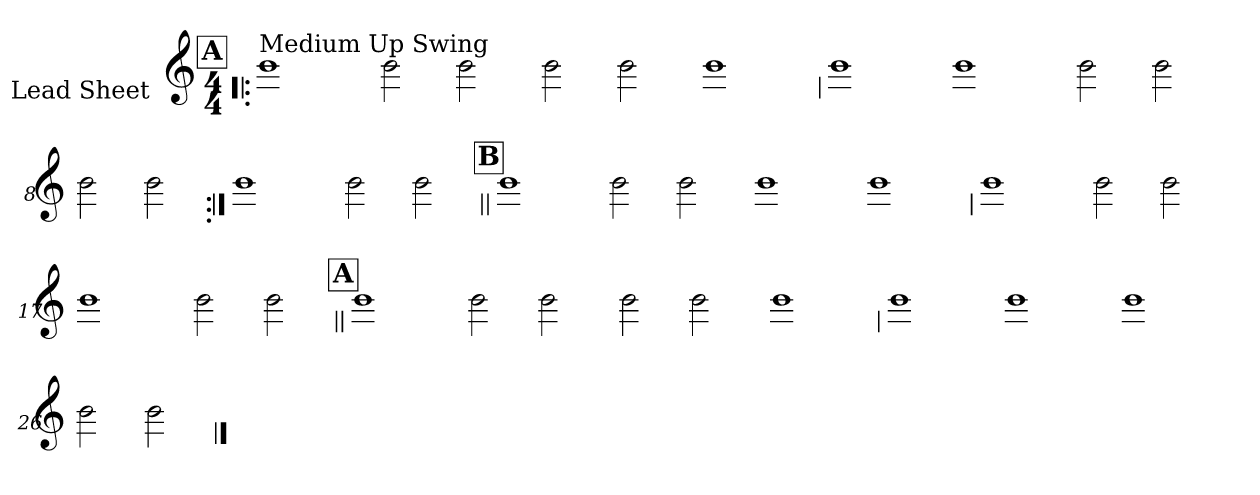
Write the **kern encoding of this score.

**kern
*part1
*staff1
*I"Lead Sheet
*stria0
*clefG2
*k[]
*C:
*M4/4
!!LO:REH:place=s1:a:t=A
=1!|:
!LO:TX:a:t=Medium Up Swing
1b
=2-
2b
2b
=3-
2b
2b
=4-
1b
!!LO:LB:g=z
=5
1b
=6-
1b
=7-
2b
2b
=8-
2b
2b
!!LO:LB:g=z
=9:|!
1b
=10-
2b
2b
!!LO:LB:g=z
!!LO:REH:place=s1:a:t=B
=11||
1b
=12-
2b
2b
=13-
1b
=14-
1b
!!LO:LB:g=z
=15
1b
=16-
2b
2b
=17-
1b
=18-
2b
2b
!!LO:LB:g=z
!!LO:REH:place=s1:a:t=A
=19||
1b
=20-
2b
2b
=21-
2b
2b
=22-
1b
!!LO:LB:g=z
=23
1b
=24-
1b
=25-
1b
=26-
2b
2b
==
*-
